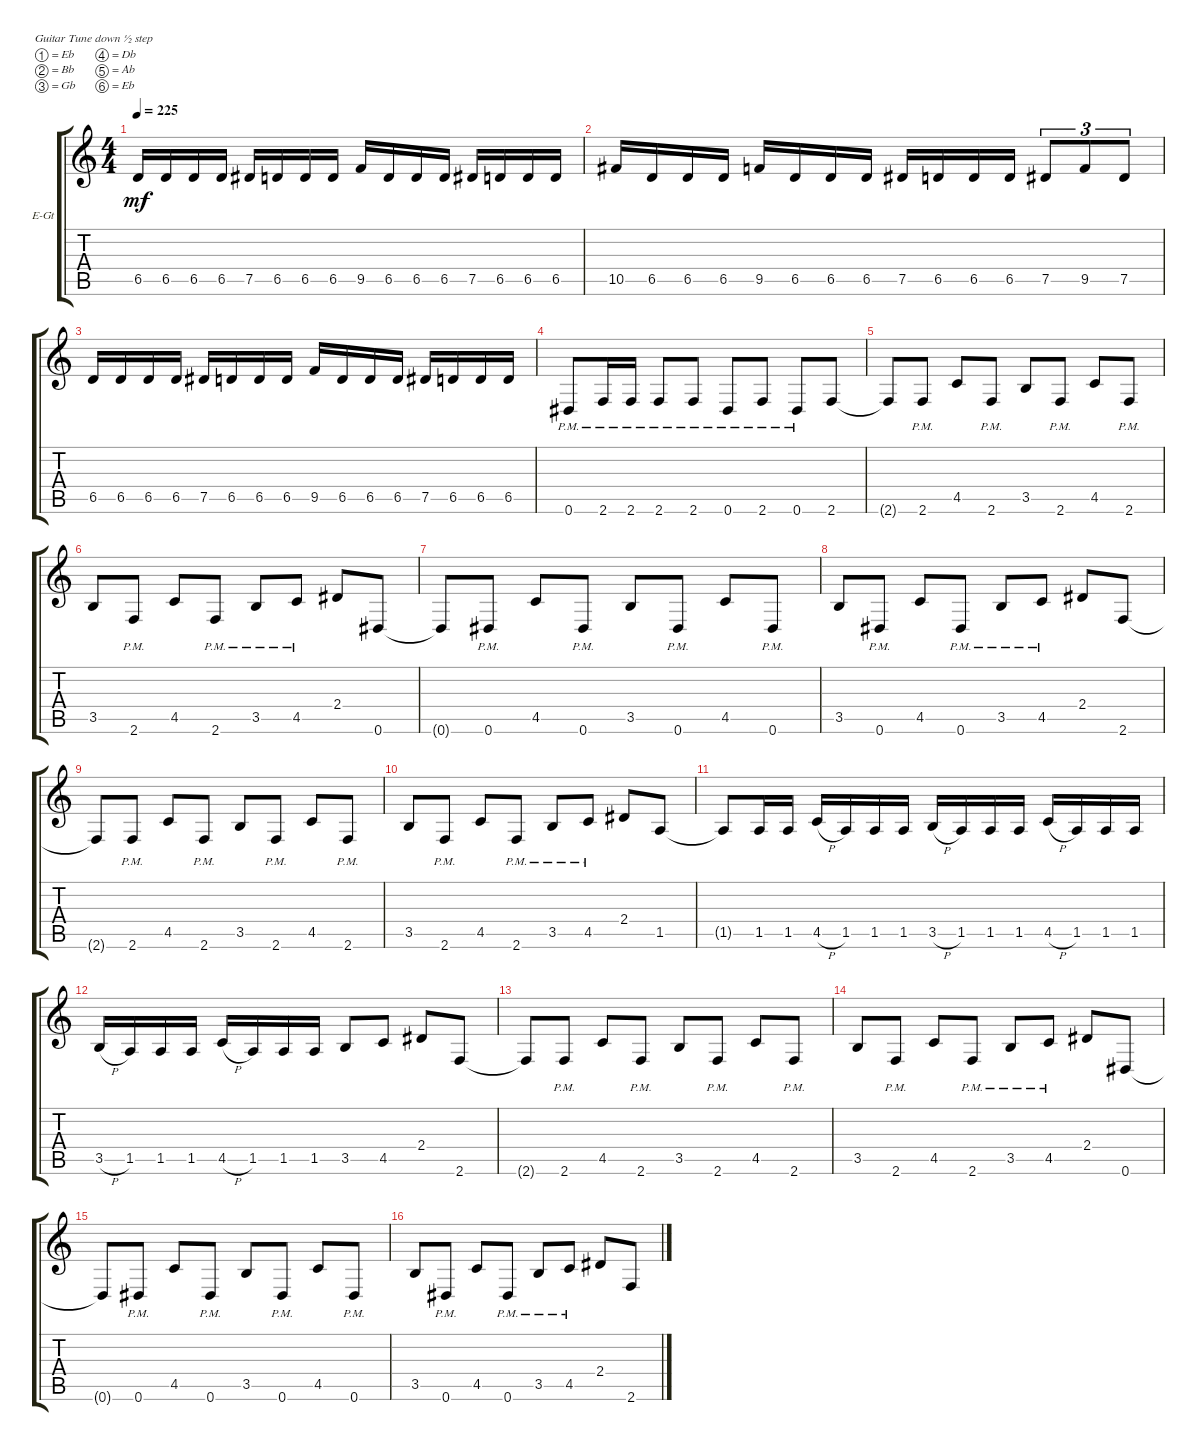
\bracketExtendMode groupsimilarinstruments
\firstSystemTrackNameOrientation horizontal
\otherSystemsTrackNameOrientation horizontal
\track ("right" "E-Gt") {instrument distortionguitar}
\staff {score tabs}
\tuning (Eb4 Bb3 Gb3 Db3 Ab2 Eb2)
\ts (4 4)
\tempo 225
\clef g2
\ks c
6.5.16{dy mf} 6.5.16 6.5.16 6.5.16 7.5.16 6.5.16 6.5.16 6.5.16 9.5.16 6.5.16 6.5.16 6.5.16 7.5.16 6.5.16 6.5.16 6.5.16 |
10.5.16 6.5.16 6.5.16 6.5.16 9.5.16 6.5.16 6.5.16 6.5.16 7.5.16 6.5.16 6.5.16 6.5.16 7.5.8{tu (3 2)} 9.5.8{tu (3 2)} 7.5.8{tu (3 2)} |
6.5.16 6.5.16 6.5.16 6.5.16 7.5.16 6.5.16 6.5.16 6.5.16 9.5.16 6.5.16 6.5.16 6.5.16 7.5.16 6.5.16 6.5.16 6.5.16 |
0.6{pm}.8 2.6{pm}.16 2.6{pm}.16 2.6{pm}.8 2.6{pm}.8 0.6{pm}.8 2.6{pm}.8 0.6{pm}.8 2.6.8 |
2.6{t}.8 2.6{pm}.8 4.5.8 2.6{pm}.8 3.5.8 2.6{pm}.8 4.5.8 2.6{pm}.8 |
3.5.8 2.6{pm}.8 4.5.8 2.6{pm}.8 3.5{pm}.8 4.5{pm}.8 2.4.8 0.6.8 |
0.6{t}.8 0.6{pm}.8 4.5.8 0.6{pm}.8 3.5.8 0.6{pm}.8 4.5.8 0.6{pm}.8 |
3.5.8 0.6{pm}.8 4.5.8 0.6{pm}.8 3.5{pm}.8 4.5{pm}.8 2.4.8 2.6.8 |
2.6{t}.8 2.6{pm}.8 4.5.8 2.6{pm}.8 3.5.8 2.6{pm}.8 4.5.8 2.6{pm}.8 |
3.5.8 2.6{pm}.8 4.5.8 2.6{pm}.8 3.5{pm}.8 4.5{pm}.8 2.4.8 1.5.8 |
1.5{t}.8 1.5.16 1.5.16 4.5{h}.16 1.5.16 1.5.16 1.5.16 3.5{h}.16 1.5.16 1.5.16 1.5.16 4.5{h}.16 1.5.16 1.5.16 1.5.16 |
3.5{h}.16 1.5.16 1.5.16 1.5.16 4.5{h}.16 1.5.16 1.5.16 1.5.16 3.5.8 4.5.8 2.4.8 2.6.8 |
2.6{t}.8 2.6{pm}.8 4.5.8 2.6{pm}.8 3.5.8 2.6{pm}.8 4.5.8 2.6{pm}.8 |
3.5.8 2.6{pm}.8 4.5.8 2.6{pm}.8 3.5{pm}.8 4.5{pm}.8 2.4.8 0.6.8 |
0.6{t}.8 0.6{pm}.8 4.5.8 0.6{pm}.8 3.5.8 0.6{pm}.8 4.5.8 0.6{pm}.8 |
3.5.8 0.6{pm}.8 4.5.8 0.6{pm}.8 3.5{pm}.8 4.5{pm}.8 2.4.8 2.6.8
